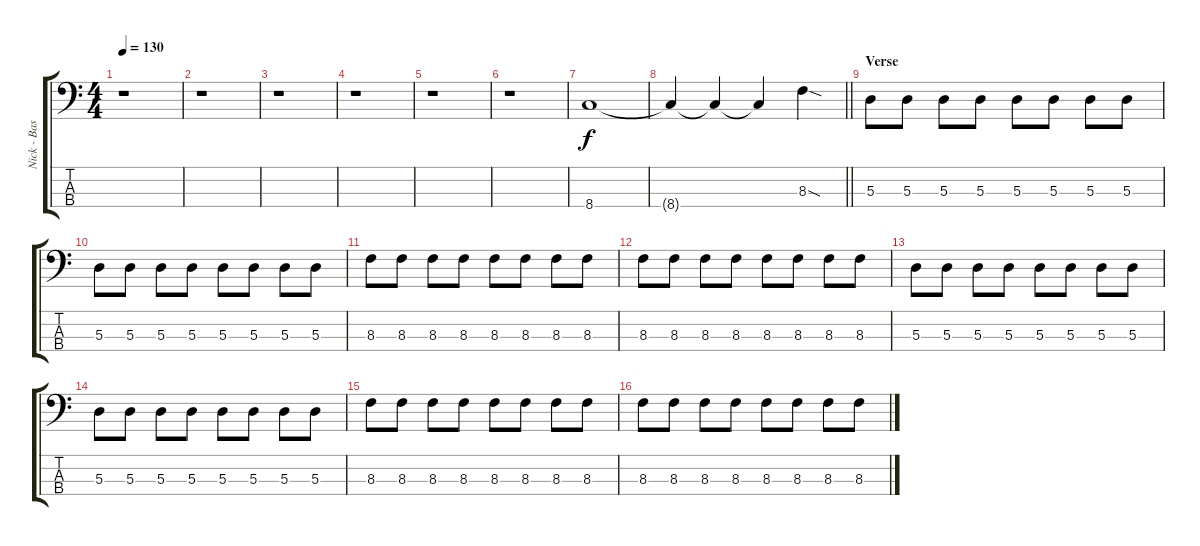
\track ("Nick - Bass" "Nick - Bas") {instrument electricbassfinger}
\staff {score tabs}
\tuning (G2 D2 A1 E1) {hide}
\ts (4 4)
\tempo 130
\clef f4
\ks c
r.1{dy f} |
r.1 |
r.1 |
r.1 |
r.1 |
r.1 |
8.4.1 |
\barLineRight lightlight
8.4{t}.4 8.4{t}.4 8.4{t}.4 8.3{sod}.4 |
\section ("" "Verse")
5.3.8 5.3.8 5.3.8 5.3.8 5.3.8 5.3.8 5.3.8 5.3.8 |
5.3.8 5.3.8 5.3.8 5.3.8 5.3.8 5.3.8 5.3.8 5.3.8 |
8.3.8 8.3.8 8.3.8 8.3.8 8.3.8 8.3.8 8.3.8 8.3.8 |
8.3.8 8.3.8 8.3.8 8.3.8 8.3.8 8.3.8 8.3.8 8.3.8 |
5.3.8 5.3.8 5.3.8 5.3.8 5.3.8 5.3.8 5.3.8 5.3.8 |
5.3.8 5.3.8 5.3.8 5.3.8 5.3.8 5.3.8 5.3.8 5.3.8 |
8.3.8 8.3.8 8.3.8 8.3.8 8.3.8 8.3.8 8.3.8 8.3.8 |
8.3.8 8.3.8 8.3.8 8.3.8 8.3.8 8.3.8 8.3.8 8.3.8
